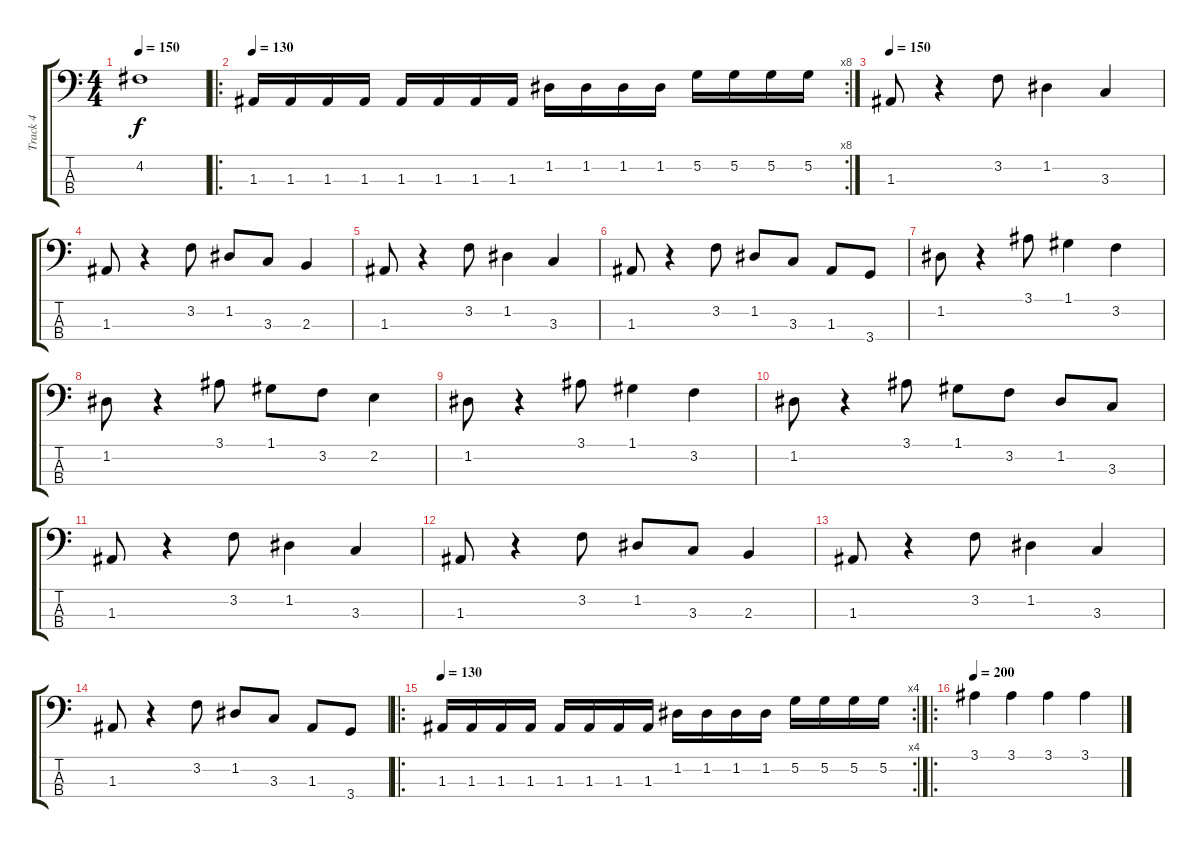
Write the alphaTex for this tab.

\track ("Track 4" "Track 4") {instrument electricbassfinger}
\staff {score tabs}
\tuning (G2 D2 A1 E1) {hide}
\ts (4 4)
\tempo 150
\clef f4
\ks c
4.2{t}.1{dy f} |
\ro
\rc 8
\tempo 130
1.3.16 1.3.16 1.3.16 1.3.16 1.3.16 1.3.16 1.3.16 1.3.16 1.2.16 1.2.16 1.2.16 1.2.16 5.2.16 5.2.16 5.2.16 5.2.16 |
\tempo 150
1.3.8 r.4 3.2.8 1.2.4 3.3.4 |
1.3.8 r.4 3.2.8 1.2.8 3.3.8 2.3.4 |
1.3.8 r.4 3.2.8 1.2.4 3.3.4 |
1.3.8 r.4 3.2.8 1.2.8 3.3.8 1.3.8 3.4.8 |
1.2.8 r.4 3.1.8 1.1.4 3.2.4 |
1.2.8 r.4 3.1.8 1.1.8 3.2.8 2.2.4 |
1.2.8 r.4 3.1.8 1.1.4 3.2.4 |
1.2.8 r.4 3.1.8 1.1.8 3.2.8 1.2.8 3.3.8 |
1.3.8 r.4 3.2.8 1.2.4 3.3.4 |
1.3.8 r.4 3.2.8 1.2.8 3.3.8 2.3.4 |
1.3.8 r.4 3.2.8 1.2.4 3.3.4 |
1.3.8 r.4 3.2.8 1.2.8 3.3.8 1.3.8 3.4.8 |
\ro
\rc 4
\tempo 130
1.3.16 1.3.16 1.3.16 1.3.16 1.3.16 1.3.16 1.3.16 1.3.16 1.2.16 1.2.16 1.2.16 1.2.16 5.2.16 5.2.16 5.2.16 5.2.16 |
\ro
\tempo 200
3.1.4 3.1.4 3.1.4 3.1.4
